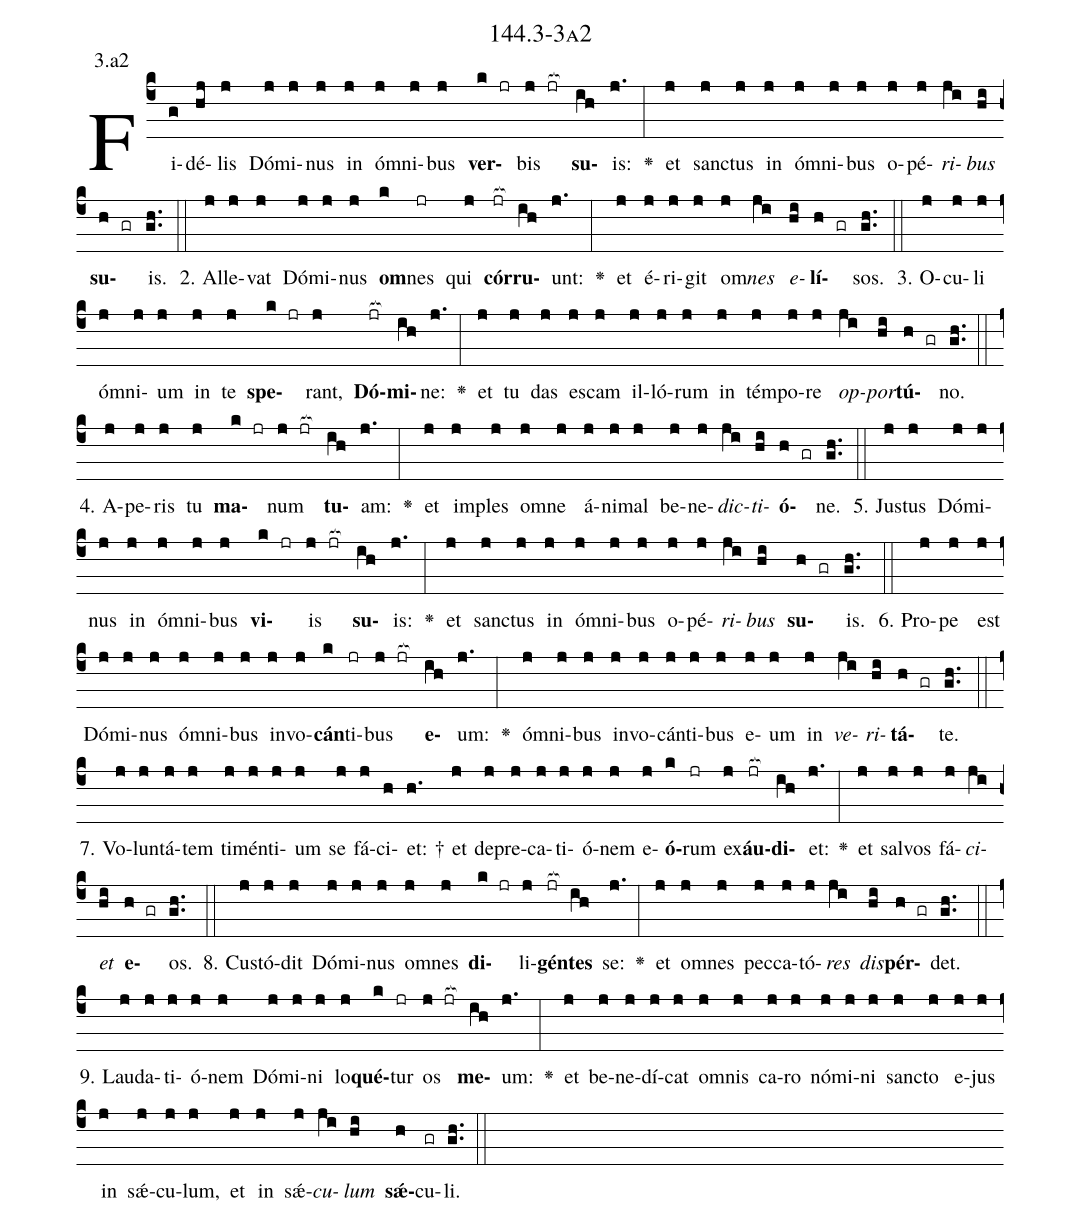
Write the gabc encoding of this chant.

name: 144.3-3a2;
annotation: 3.a2;
%%
(c4)Fi(g)dé(hj)lis(j) Dó(j)mi(j)nus(j) in(j) óm(j)ni(j)bus(j) <b>ver</b>(k jr)bis(j jr[ocb:1{]) <b>su</b>(ih[ocb:0}])is:(j.) <v>\greheightstar</v>(:) et(j) sanc(j)tus(j) in(j) óm(j)ni(j)bus(j) o(j)pé(j)<i>ri</i>(ji)<i>bus</i>(hi) <b>su</b>(h gr)is.(gh..) (::)
2. Al(j)le(j)vat(j) Dó(j)mi(j)nus(j) <b>om</b>(k)nes(jr) qui(j) <b>cór</b>(jr[ocb:1{])<b>ru</b>(ih[ocb:0}])unt:(j.) <v>\greheightstar</v>(:) et(j) é(j)ri(j)git(j) om(j)<i>nes</i>(ji) <i>e</i>(hi)<b>lí</b>(h gr)sos.(gh..) (::)
3. O(j)cu(j)li(j) óm(j)ni(j)um(j) in(j) te(j) <b>spe</b>(k jr)rant,(j) <b>Dó</b>(jr[ocb:1{])<b>mi</b>(ih[ocb:0}])ne:(j.) <v>\greheightstar</v>(:) et(j) tu(j) das(j) es(j)cam(j) il(j)ló(j)rum(j) in(j) tém(j)po(j)re(j) <i>op</i>(ji)<i>por</i>(hi)<b>tú</b>(h gr)no.(gh..) (::)
4. A(j)pe(j)ris(j) tu(j) <b>ma</b>(k jr)num(j jr[ocb:1{]) <b>tu</b>(ih[ocb:0}])am:(j.) <v>\greheightstar</v>(:) et(j) im(j)ples(j) om(j)ne(j) á(j)ni(j)mal(j) be(j)ne(j)<i>dic</i>(ji)<i>ti</i>(hi)<b>ó</b>(h gr)ne.(gh..) (::)
5. Jus(j)tus(j) Dó(j)mi(j)nus(j) in(j) óm(j)ni(j)bus(j) <b>vi</b>(k jr)is(j jr[ocb:1{]) <b>su</b>(ih[ocb:0}])is:(j.) <v>\greheightstar</v>(:) et(j) sanc(j)tus(j) in(j) óm(j)ni(j)bus(j) o(j)pé(j)<i>ri</i>(ji)<i>bus</i>(hi) <b>su</b>(h gr)is.(gh..) (::)
6. Pro(j)pe(j) est(j) Dó(j)mi(j)nus(j) óm(j)ni(j)bus(j) in(j)vo(j)<b>cán</b>(k)ti(jr)bus(j jr[ocb:1{]) <b>e</b>(ih[ocb:0}])um:(j.) <v>\greheightstar</v>(:) óm(j)ni(j)bus(j) in(j)vo(j)cán(j)ti(j)bus(j) e(j)um(j) in(j) <i>ve</i>(ji)<i>ri</i>(hi)<b>tá</b>(h gr)te.(gh..) (::)
7. Vo(j)lun(j)tá(j)tem(j) ti(j)mén(j)ti(j)um(j) se(j) fá(j)ci(h)et: †(h.) et(j) de(j)pre(j)ca(j)ti(j)ó(j)nem(j) e(j)<b>ó</b>(k)rum(jr) ex(j)<b>áu</b>(jr[ocb:1{])<b>di</b>(ih[ocb:0}])et:(j.) <v>\greheightstar</v>(:) et(j) sal(j)vos(j) fá(j)<i>ci</i>(ji)<i>et</i>(hi) <b>e</b>(h gr)os.(gh..) (::)
8. Cus(j)tó(j)dit(j) Dó(j)mi(j)nus(j) om(j)nes(j) <b>di</b>(k jr)li(j)<b>gén</b>(jr[ocb:1{])<b>tes</b>(ih[ocb:0}]) se:(j.) <v>\greheightstar</v>(:) et(j) om(j)nes(j) pec(j)ca(j)tó(j)<i>res</i>(ji) <i>dis</i>(hi)<b>pér</b>(h gr)det.(gh..) (::)
9. Lau(j)da(j)ti(j)ó(j)nem(j) Dó(j)mi(j)ni(j) lo(j)<b>qué</b>(k)tur(jr) os(j jr[ocb:1{]) <b>me</b>(ih[ocb:0}])um:(j.) <v>\greheightstar</v>(:) et(j) be(j)ne(j)dí(j)cat(j) om(j)nis(j) ca(j)ro(j) nó(j)mi(j)ni(j) sanc(j)to(j) e(j)jus(j) in(j) sǽ(j)cu(j)lum,(j) et(j) in(j) sǽ(j)<i>cu</i>(ji)<i>lum</i>(hi) <b>sǽ</b>(h)cu(gr)li.(gh..) (::)
